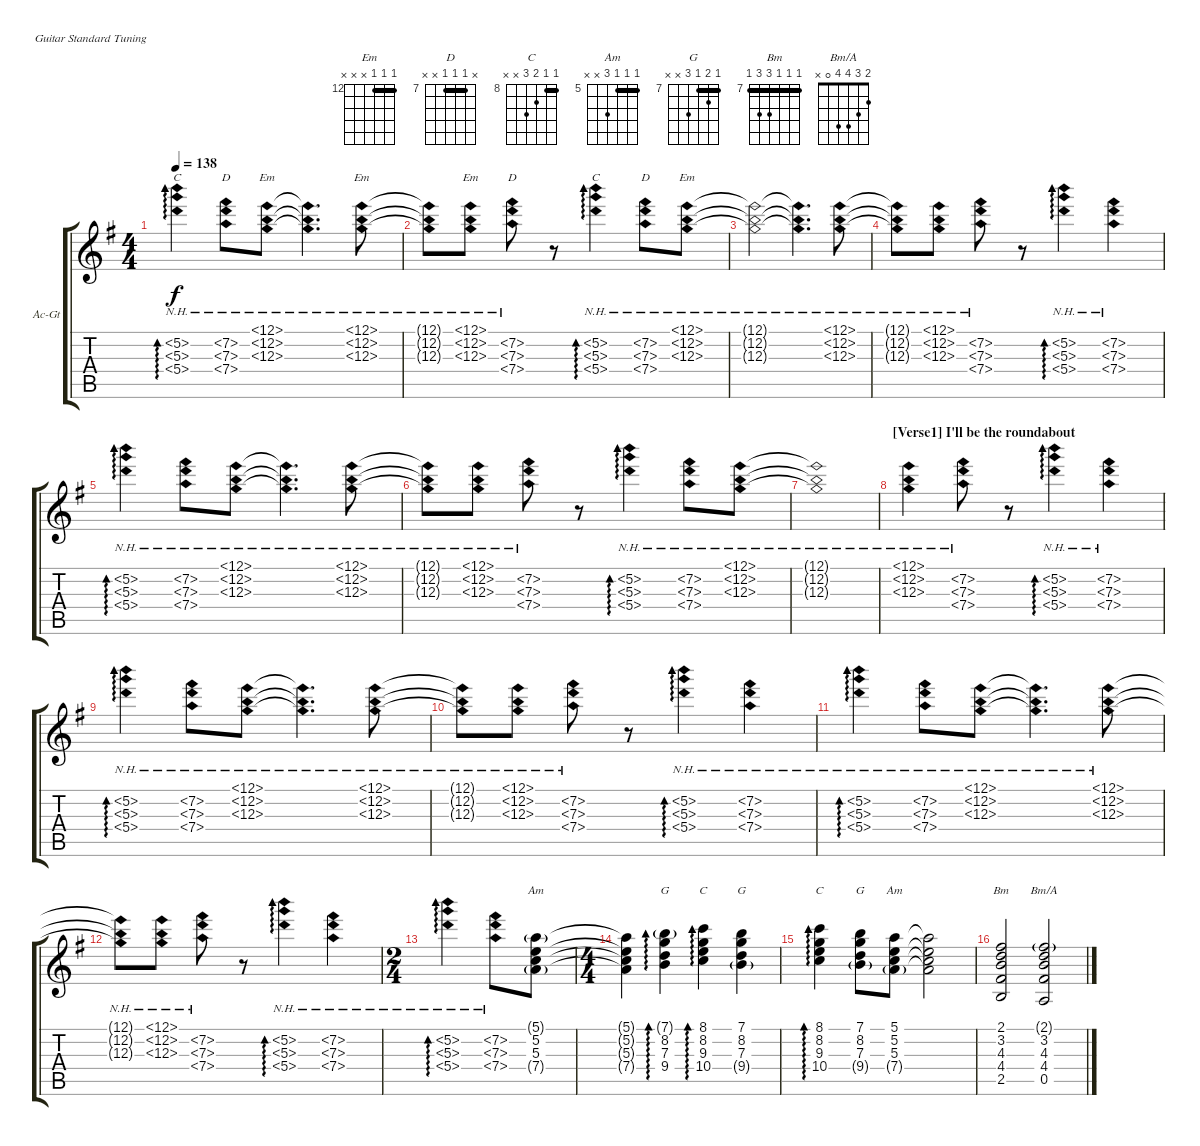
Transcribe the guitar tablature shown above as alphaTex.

\bracketExtendMode groupsimilarinstruments
\firstSystemTrackNameOrientation horizontal
\otherSystemsTrackNameOrientation horizontal
\track ("Acoustic Guitar" "Ac-Gt") {instrument acousticguitarnylon}
\staff {score tabs}
\tuning (E4 B3 G3 D3 A2 E2)
\chord ("Em" 12 12 12 x x x) {firstfret 12 barre (12 12)}
\chord ("D" x 7 7 7 x x) {firstfret 7 barre (7 7)}
\chord ("C" x 5 5 5 x x) {barre (5 5)}
\chord ("Am" 5 5 5 7 x x) {firstfret 5 barre (5 5)}
\chord ("G" 7 8 7 9 x x) {firstfret 7 barre 7}
\chord ("C" 8 8 9 10 x x) {firstfret 8 barre 8}
\chord ("Bm" 7 7 7 9 9 7) {firstfret 7 barre (7 7 7)}
\chord ("Bm/A" 2 3 4 4 0 x)
\ts (4 4)
\tempo 138
\clef g2
\ks eminor
(5.2{nh} 5.3{nh} 5.4{nh}).4{ad 0 ch "C" dy f} (7.2{nh} 7.3{nh} 7.4{nh}).8{ch "D"} (12.1{nh} 12.2{nh} 12.3{nh}).8{ch "Em"} (12.1{nh t} 12.2{nh t} 12.3{nh t}).4{d} (12.1{nh} 12.2{nh} 12.3{nh}).8{ch "Em"} |
(12.1{nh t} 12.2{nh t} 12.3{nh t}).8 (12.1{nh} 12.2{nh} 12.3{nh}).8{ch "Em"} (7.2{nh} 7.3{nh} 7.4{nh}).8{ch "D"} r.8 (5.2{nh} 5.3{nh} 5.4{nh}).4{ad 0 ch "C"} (7.2{nh} 7.3{nh} 7.4{nh}).8{ch "D"} (12.1{nh} 12.2{nh} 12.3{nh}).8{ch "Em"} |
(12.1{nh t} 12.2{nh t} 12.3{nh t}).2 (12.1{nh t} 12.2{nh t} 12.3{nh t}).4{d} (12.1{nh} 12.2{nh} 12.3{nh}).8 |
(12.1{nh t} 12.2{nh t} 12.3{nh t}).8 (12.1{nh} 12.2{nh} 12.3{nh}).8 (7.2{nh} 7.3{nh} 7.4{nh}).8 r.8 (5.2{nh} 5.3{nh} 5.4{nh}).4{ad 0} (7.2{nh} 7.3{nh} 7.4{nh}).4 |
(5.2{nh} 5.3{nh} 5.4{nh}).4{ad 0} (7.2{nh} 7.3{nh} 7.4{nh}).8 (12.1{nh} 12.2{nh} 12.3{nh}).8 (12.1{nh t} 12.2{nh t} 12.3{nh t}).4{d} (12.1{nh} 12.2{nh} 12.3{nh}).8 |
(12.1{nh t} 12.2{nh t} 12.3{nh t}).8 (12.1{nh} 12.2{nh} 12.3{nh}).8 (7.2{nh} 7.3{nh} 7.4{nh}).8 r.8 (5.2{nh} 5.3{nh} 5.4{nh}).4{ad 0} (7.2{nh} 7.3{nh} 7.4{nh}).8 (12.1{nh} 12.2{nh} 12.3{nh}).8 |
(12.1{nh t} 12.2{nh t} 12.3{nh t}).1 |
\section ("" "[Verse1] I'll be the roundabout")
(12.1{nh} 12.2{nh} 12.3{nh}).4 (7.2{nh} 7.3{nh} 7.4{nh}).8 r.8 (5.2{nh} 5.3{nh} 5.4{nh}).4{ad 0} (7.2{nh} 7.3{nh} 7.4{nh}).4 |
(5.2{nh} 5.3{nh} 5.4{nh}).4{ad 0} (7.2{nh} 7.3{nh} 7.4{nh}).8 (12.1{nh} 12.2{nh} 12.3{nh}).8 (12.1{nh t} 12.2{nh t} 12.3{nh t}).4{d} (12.1{nh} 12.2{nh} 12.3{nh}).8 |
(12.1{nh t} 12.2{nh t} 12.3{nh t}).8 (12.1{nh} 12.2{nh} 12.3{nh}).8 (7.2{nh} 7.3{nh} 7.4{nh}).8 r.8 (5.2{nh} 5.3{nh} 5.4{nh}).4{ad 0} (7.2{nh} 7.3{nh} 7.4{nh}).4 |
(5.2{nh} 5.3{nh} 5.4{nh}).4{ad 0} (7.2{nh} 7.3{nh} 7.4{nh}).8 (12.1{nh} 12.2{nh} 12.3{nh}).8 (12.1{nh t} 12.2{nh t} 12.3{nh t}).4{d} (12.1{nh} 12.2{nh} 12.3{nh}).8 |
(12.1{nh t} 12.2{nh t} 12.3{nh t}).8 (12.1{nh} 12.2{nh} 12.3{nh}).8 (7.2{nh} 7.3{nh} 7.4{nh}).8 r.8 (5.2{nh} 5.3{nh} 5.4{nh}).4{ad 0} (7.2{nh} 7.3{nh} 7.4{nh}).4 |
\ts (2 4)
(5.2{nh} 5.3{nh} 5.4{nh}).4{ad 0} (7.2{nh} 7.3{nh} 7.4{nh}).8 (5.1{g} 5.2 5.3 7.4{g}).8{ch "Am"} |
\ts (4 4)
(5.1{t} 5.2{t} 5.3{t} 7.4{t}).4 (7.1{g} 8.2 7.3 9.4).4{ad 0 ch "G"} (8.1 8.2 9.3 10.4).4{ad 0 ch "C"} (7.1 8.2 7.3 9.4{g}).4{ch "G"} |
(8.1 8.2 9.3 10.4).4{ad 0 ch "C"} (7.1 8.2 7.3 9.4{g}).8{ch "G"} (5.1 5.2 5.3 7.4{g}).8{ch "Am"} (5.1{t} 5.2{t} 5.3{t} 7.4{t}).2 |
(2.5 4.4 3.2 4.3 2.1).2{ch "Bm"} (4.3 4.4 0.5 2.1{g} 3.2).2{ch "Bm/A"}
